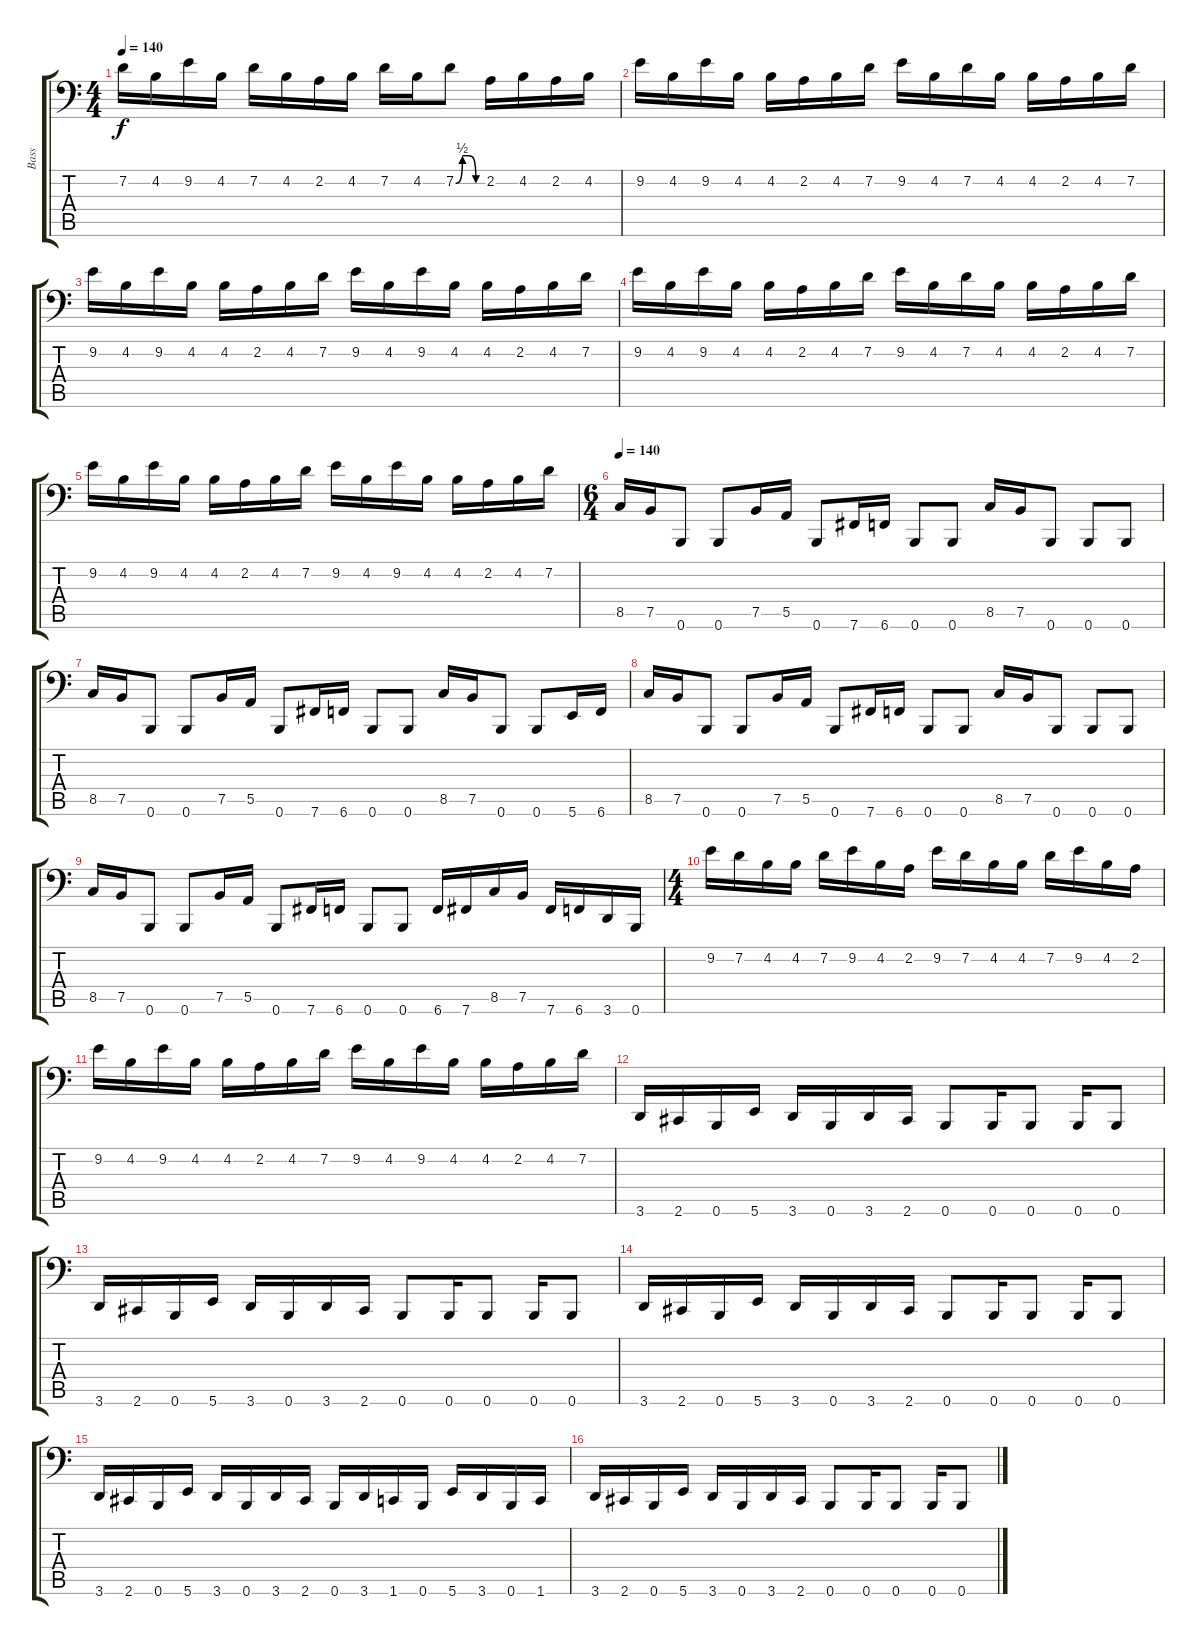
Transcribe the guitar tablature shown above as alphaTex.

\track ("Bass" "Bass") {instrument electricbassfinger}
\staff {score tabs}
\tuning (C3 G2 D2 A1 E1 B0) {hide}
\ts (4 4)
\tempo 140
\clef f4
\ks c
7.2.16{dy f} 4.2.16 9.2.16 4.2.16 7.2.16 4.2.16 2.2.16 4.2.16 7.2.16 4.2.16 7.2{be (custom 0 0 15 2 30 2 45 0 60 0)}.8 2.2.16 4.2.16 2.2.16 4.2.16 |
9.2.16 4.2.16 9.2.16 4.2.16 4.2.16 2.2.16 4.2.16 7.2.16 9.2.16 4.2.16 7.2.16 4.2.16 4.2.16 2.2.16 4.2.16 7.2.16 |
9.2.16 4.2.16 9.2.16 4.2.16 4.2.16 2.2.16 4.2.16 7.2.16 9.2.16 4.2.16 9.2.16 4.2.16 4.2.16 2.2.16 4.2.16 7.2.16 |
9.2.16 4.2.16 9.2.16 4.2.16 4.2.16 2.2.16 4.2.16 7.2.16 9.2.16 4.2.16 7.2.16 4.2.16 4.2.16 2.2.16 4.2.16 7.2.16 |
9.2.16 4.2.16 9.2.16 4.2.16 4.2.16 2.2.16 4.2.16 7.2.16 9.2.16 4.2.16 9.2.16 4.2.16 4.2.16 2.2.16 4.2.16 7.2.16 |
\ts (6 4)
\tempo 140
8.5.16 7.5.16 0.6.8 0.6.8 7.5.16 5.5.16 0.6.8 7.6.16 6.6.16 0.6.8 0.6.8 8.5.16 7.5.16 0.6.8 0.6.8 0.6.8 |
8.5.16 7.5.16 0.6.8 0.6.8 7.5.16 5.5.16 0.6.8 7.6.16 6.6.16 0.6.8 0.6.8 8.5.16 7.5.16 0.6.8 0.6.8 5.6.16 6.6.16 |
8.5.16 7.5.16 0.6.8 0.6.8 7.5.16 5.5.16 0.6.8 7.6.16 6.6.16 0.6.8 0.6.8 8.5.16 7.5.16 0.6.8 0.6.8 0.6.8 |
8.5.16 7.5.16 0.6.8 0.6.8 7.5.16 5.5.16 0.6.8 7.6.16 6.6.16 0.6.8 0.6.8 6.6.16 7.6.16 8.5.16 7.5.16 7.6.16 6.6.16 3.6.16 0.6.16 |
\ts (4 4)
9.2.16 7.2.16 4.2.16 4.2.16 7.2.16 9.2.16 4.2.16 2.2.16 9.2.16 7.2.16 4.2.16 4.2.16 7.2.16 9.2.16 4.2.16 2.2.16 |
9.2.16 4.2.16 9.2.16 4.2.16 4.2.16 2.2.16 4.2.16 7.2.16 9.2.16 4.2.16 9.2.16 4.2.16 4.2.16 2.2.16 4.2.16 7.2.16 |
3.6.16 2.6.16 0.6.16 5.6.16 3.6.16 0.6.16 3.6.16 2.6.16 0.6.8 0.6.16 0.6.8 0.6.16 0.6.8 |
3.6.16 2.6.16 0.6.16 5.6.16 3.6.16 0.6.16 3.6.16 2.6.16 0.6.8 0.6.16 0.6.8 0.6.16 0.6.8 |
3.6.16 2.6.16 0.6.16 5.6.16 3.6.16 0.6.16 3.6.16 2.6.16 0.6.8 0.6.16 0.6.8 0.6.16 0.6.8 |
3.6.16 2.6.16 0.6.16 5.6.16 3.6.16 0.6.16 3.6.16 2.6.16 0.6.16 3.6.16 1.6.16 0.6.16 5.6.16 3.6.16 0.6.16 1.6.16 |
3.6.16 2.6.16 0.6.16 5.6.16 3.6.16 0.6.16 3.6.16 2.6.16 0.6.8 0.6.16 0.6.8 0.6.16 0.6.8
